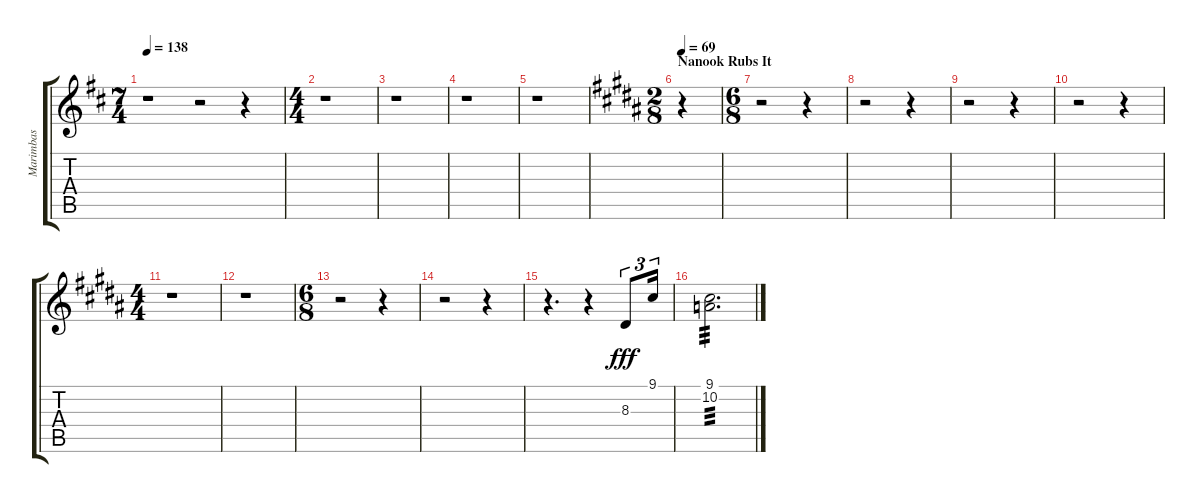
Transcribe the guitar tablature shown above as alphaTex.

\track ("Marimbas" "Marimbas") {instrument marimba}
\staff {score tabs}
\tuning (E4 B3 G3 D3 A2 E2) {hide}
\ts (7 4)
\tempo 138
\clef g2
\ks d
r.1{dy fff} r.2 r.4 |
\ts (4 4)
r.1 |
r.1 |
r.1 |
r.1 |
\ts (2 8)
\section ("" "Nanook Rubs It")
\tempo 69
\ks b
r.4 |
\ts (6 8)
r.2 r.4 |
r.2 r.4 |
r.2 r.4 |
r.2 r.4 |
\ts (4 4)
r.1 |
r.1 |
\ts (6 8)
r.2 r.4 |
r.2 r.4 |
r.4{d} r.4 8.3.8{tu (3 2)} 9.1.16{tu (3 2)} |
(9.1 10.2).2{d tp 3}
